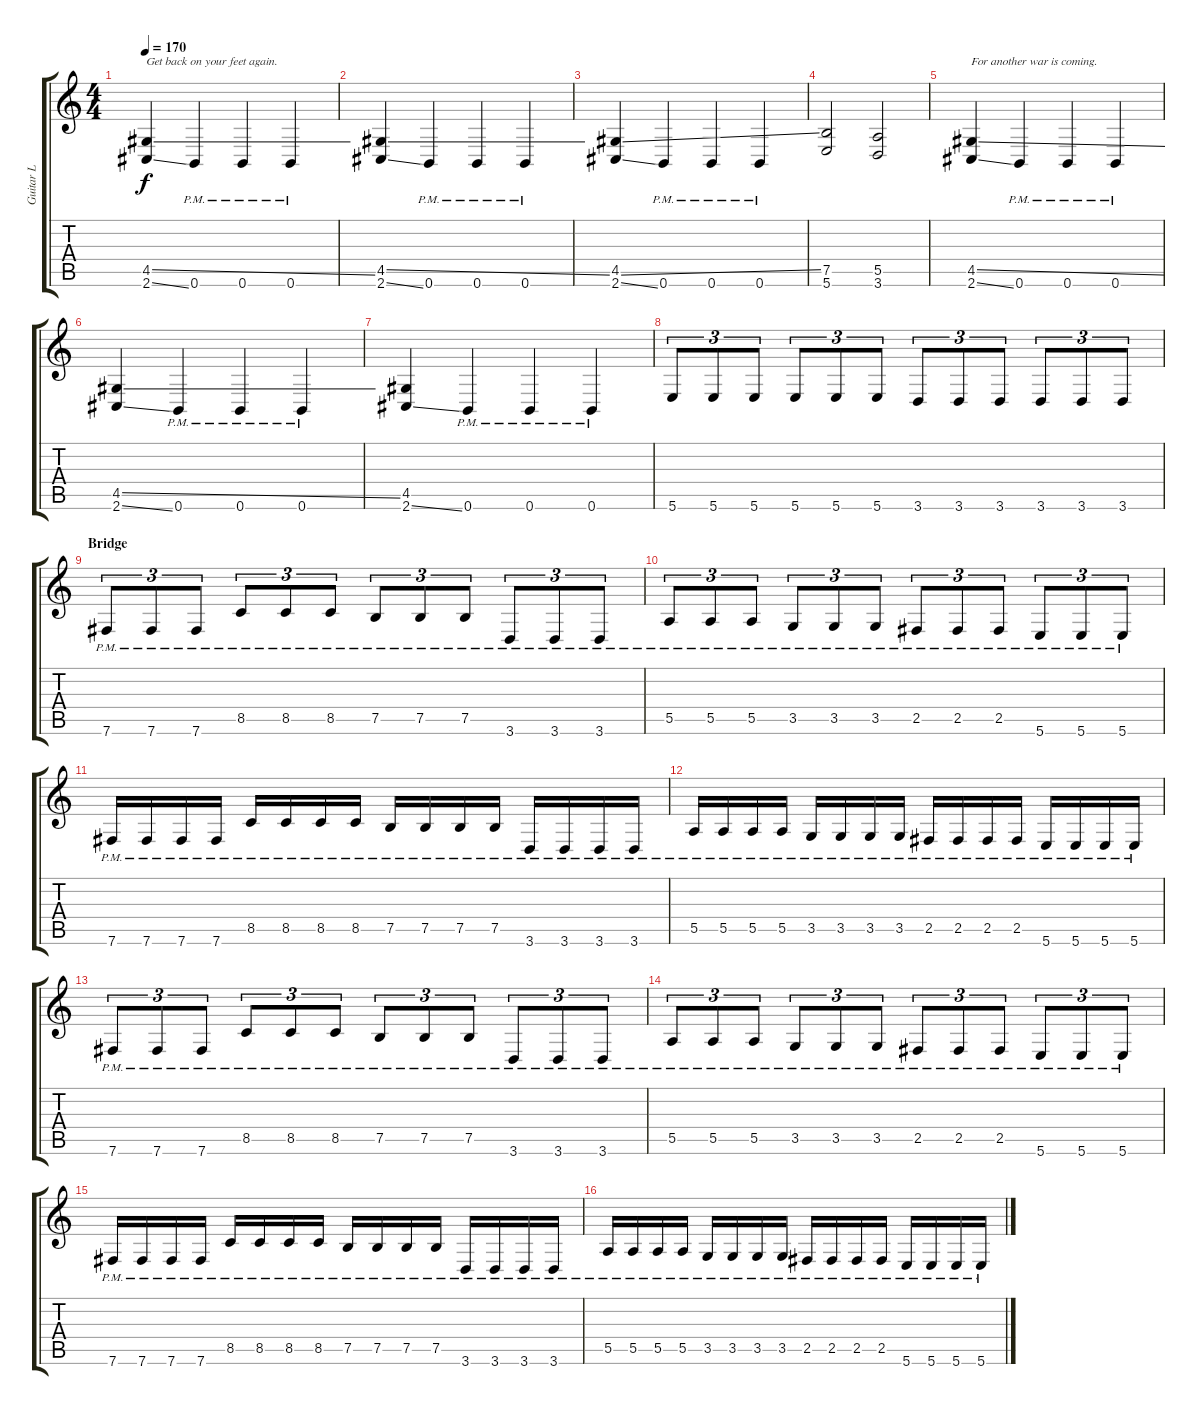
\track ("Guitar L" "Guitar L") {instrument distortionguitar}
\staff {score tabs}
\tuning (B3 Gb3 D3 A2 E2 B1) {hide}
\ts (4 4)
\tempo 170
\clef g2
\ks c
(4.5{ss} 2.6{ss}).4{txt "Get back on your feet again." dy f} 0.6{pm}.4 0.6{pm}.4 0.6{pm}.4 |
(4.5{ss} 2.6{ss}).4 0.6{pm}.4 0.6{pm}.4 0.6{pm}.4 |
(4.5{ss} 2.6{ss}).4 0.6{pm}.4 0.6{pm}.4 0.6{pm}.4 |
(7.5 5.6).2 (5.5 3.6).2 |
(4.5{ss} 2.6{ss}).4{txt "For another war is coming."} 0.6{pm}.4 0.6{pm}.4 0.6{pm}.4 |
(4.5{ss} 2.6{ss}).4 0.6{pm}.4 0.6{pm}.4 0.6{pm}.4 |
(4.5 2.6{ss}).4 0.6{pm}.4 0.6{pm}.4 0.6{pm}.4 |
5.6.8{tu (3 2)} 5.6.8{tu (3 2)} 5.6.8{tu (3 2)} 5.6.8{tu (3 2)} 5.6.8{tu (3 2)} 5.6.8{tu (3 2)} 3.6.8{tu (3 2)} 3.6.8{tu (3 2)} 3.6.8{tu (3 2)} 3.6.8{tu (3 2)} 3.6.8{tu (3 2)} 3.6.8{tu (3 2)} |
\section ("" "Bridge")
7.6{pm}.8{tu (3 2)} 7.6{pm}.8{tu (3 2)} 7.6{pm}.8{tu (3 2)} 8.5{pm}.8{tu (3 2)} 8.5{pm}.8{tu (3 2)} 8.5{pm}.8{tu (3 2)} 7.5{pm}.8{tu (3 2)} 7.5{pm}.8{tu (3 2)} 7.5{pm}.8{tu (3 2)} 3.6{pm}.8{tu (3 2)} 3.6{pm}.8{tu (3 2)} 3.6{pm}.8{tu (3 2)} |
5.5{pm}.8{tu (3 2)} 5.5{pm}.8{tu (3 2)} 5.5{pm}.8{tu (3 2)} 3.5{pm}.8{tu (3 2)} 3.5{pm}.8{tu (3 2)} 3.5{pm}.8{tu (3 2)} 2.5{pm}.8{tu (3 2)} 2.5{pm}.8{tu (3 2)} 2.5{pm}.8{tu (3 2)} 5.6{pm}.8{tu (3 2)} 5.6{pm}.8{tu (3 2)} 5.6{pm}.8{tu (3 2)} |
7.6{pm}.16 7.6{pm}.16 7.6{pm}.16 7.6{pm}.16 8.5{pm}.16 8.5{pm}.16 8.5{pm}.16 8.5{pm}.16 7.5{pm}.16 7.5{pm}.16 7.5{pm}.16 7.5{pm}.16 3.6{pm}.16 3.6{pm}.16 3.6{pm}.16 3.6{pm}.16 |
5.5{pm}.16 5.5{pm}.16 5.5{pm}.16 5.5{pm}.16 3.5{pm}.16 3.5{pm}.16 3.5{pm}.16 3.5{pm}.16 2.5{pm}.16 2.5{pm}.16 2.5{pm}.16 2.5{pm}.16 5.6{pm}.16 5.6{pm}.16 5.6{pm}.16 5.6{pm}.16 |
7.6{pm}.8{tu (3 2)} 7.6{pm}.8{tu (3 2)} 7.6{pm}.8{tu (3 2)} 8.5{pm}.8{tu (3 2)} 8.5{pm}.8{tu (3 2)} 8.5{pm}.8{tu (3 2)} 7.5{pm}.8{tu (3 2)} 7.5{pm}.8{tu (3 2)} 7.5{pm}.8{tu (3 2)} 3.6{pm}.8{tu (3 2)} 3.6{pm}.8{tu (3 2)} 3.6{pm}.8{tu (3 2)} |
5.5{pm}.8{tu (3 2)} 5.5{pm}.8{tu (3 2)} 5.5{pm}.8{tu (3 2)} 3.5{pm}.8{tu (3 2)} 3.5{pm}.8{tu (3 2)} 3.5{pm}.8{tu (3 2)} 2.5{pm}.8{tu (3 2)} 2.5{pm}.8{tu (3 2)} 2.5{pm}.8{tu (3 2)} 5.6{pm}.8{tu (3 2)} 5.6{pm}.8{tu (3 2)} 5.6{pm}.8{tu (3 2)} |
7.6{pm}.16 7.6{pm}.16 7.6{pm}.16 7.6{pm}.16 8.5{pm}.16 8.5{pm}.16 8.5{pm}.16 8.5{pm}.16 7.5{pm}.16 7.5{pm}.16 7.5{pm}.16 7.5{pm}.16 3.6{pm}.16 3.6{pm}.16 3.6{pm}.16 3.6{pm}.16 |
5.5{pm}.16 5.5{pm}.16 5.5{pm}.16 5.5{pm}.16 3.5{pm}.16 3.5{pm}.16 3.5{pm}.16 3.5{pm}.16 2.5{pm}.16 2.5{pm}.16 2.5{pm}.16 2.5{pm}.16 5.6{pm}.16 5.6{pm}.16 5.6{pm}.16 5.6{pm}.16
